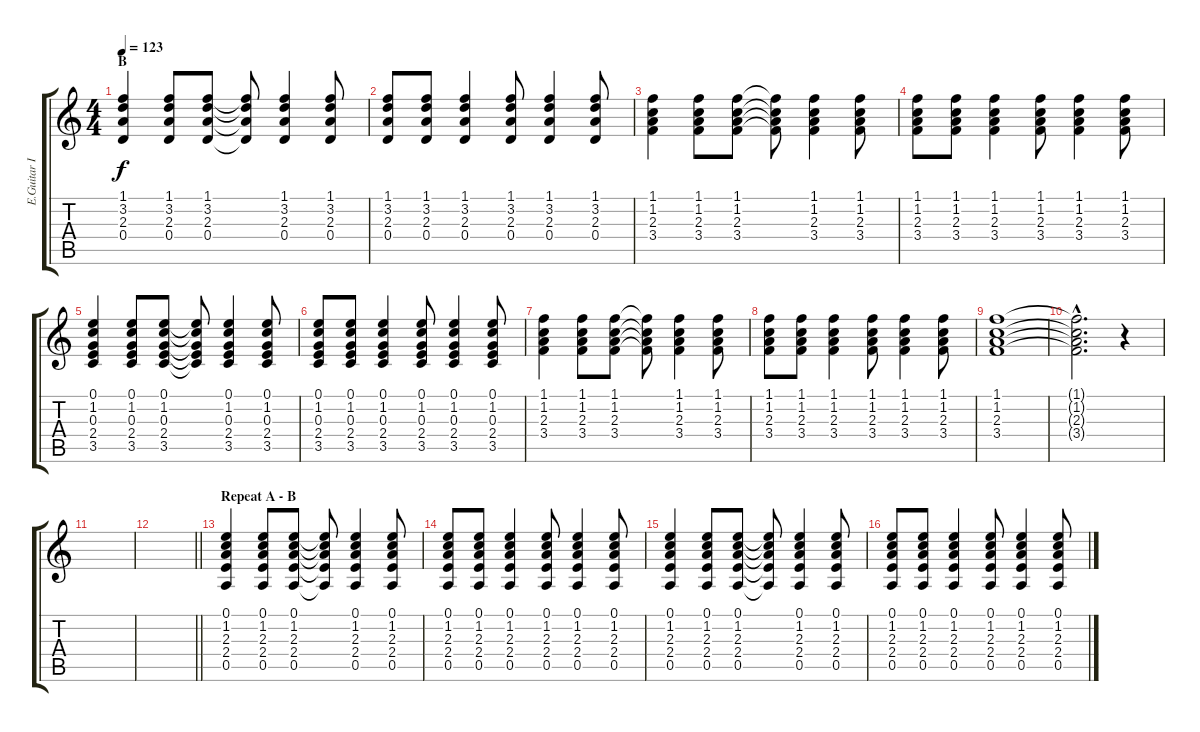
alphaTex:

\track ("E.Guitar II" "E.Guitar I") {instrument acousticguitarsteel}
\staff {score tabs}
\tuning (E4 B3 G3 D3 A2 E2) {hide}
\ts (4 4)
\section ("" "B")
\tempo 123
\clef g2
\ks c
(1.1 3.2 2.3 0.4).4{dy f} (1.1 3.2 2.3 0.4).8 (1.1 3.2 2.3 0.4).8 (1.1{t} 3.2{t} 2.3{t} 0.4{t}).8 (1.1 3.2 2.3 0.4).4 (1.1 3.2 2.3 0.4).8 |
(1.1 3.2 2.3 0.4).8 (1.1 3.2 2.3 0.4).8 (1.1 3.2 2.3 0.4).4 (1.1 3.2 2.3 0.4).8 (1.1 3.2 2.3 0.4).4 (1.1 3.2 2.3 0.4).8 |
(1.1 1.2 2.3 3.4).4 (1.1 1.2 2.3 3.4).8 (1.1 1.2 2.3 3.4).8 (1.1{t} 1.2{t} 2.3{t} 3.4{t}).8 (1.1 1.2 2.3 3.4).4 (1.1 1.2 2.3 3.4).8 |
(1.1 1.2 2.3 3.4).8 (1.1 1.2 2.3 3.4).8 (1.1 1.2 2.3 3.4).4 (1.1 1.2 2.3 3.4).8 (1.1 1.2 2.3 3.4).4 (1.1 1.2 2.3 3.4).8 |
(0.1 1.2 0.3 2.4 3.5).4 (0.1 1.2 0.3 2.4 3.5).8 (0.1 1.2 0.3 2.4 3.5).8 (0.1{t} 1.2{t} 0.3{t} 2.4{t} 3.5{t}).8 (0.1 1.2 0.3 2.4 3.5).4 (0.1 1.2 0.3 2.4 3.5).8 |
(0.1 1.2 0.3 2.4 3.5).8 (0.1 1.2 0.3 2.4 3.5).8 (0.1 1.2 0.3 2.4 3.5).4 (0.1 1.2 0.3 2.4 3.5).8 (0.1 1.2 0.3 2.4 3.5).4 (0.1 1.2 0.3 2.4 3.5).8 |
(1.1 1.2 2.3 3.4).4 (1.1 1.2 2.3 3.4).8 (1.1 1.2 2.3 3.4).8 (1.1{t} 1.2{t} 2.3{t} 3.4{t}).8 (1.1 1.2 2.3 3.4).4 (1.1 1.2 2.3 3.4).8 |
(1.1 1.2 2.3 3.4).8 (1.1 1.2 2.3 3.4).8 (1.1 1.2 2.3 3.4).4 (1.1 1.2 2.3 3.4).8 (1.1 1.2 2.3 3.4).4 (1.1 1.2 2.3 3.4).8 |
(1.1 1.2 2.3 3.4).1 |
(1.1{hac t} 1.2{hac t} 2.3{hac t} 3.4{hac t}).2{d} r.4 |
|
\barLineRight lightlight
|
\section ("" "Repeat A - B")
(0.1 1.2 2.3 2.4 0.5).4 (0.1 1.2 2.3 2.4 0.5).8 (0.1 1.2 2.3 2.4 0.5).8 (0.1{t} 1.2{t} 2.3{t} 2.4{t} 0.5{t}).8 (0.1 1.2 2.3 2.4 0.5).4 (0.1 1.2 2.3 2.4 0.5).8 |
(0.1 1.2 2.3 2.4 0.5).8 (0.1 1.2 2.3 2.4 0.5).8 (0.1 1.2 2.3 2.4 0.5).4 (0.1 1.2 2.3 2.4 0.5).8 (0.1 1.2 2.3 2.4 0.5).4 (0.1 1.2 2.3 2.4 0.5).8 |
(0.1 1.2 2.3 2.4 0.5).4 (0.1 1.2 2.3 2.4 0.5).8 (0.1 1.2 2.3 2.4 0.5).8 (0.1{t} 1.2{t} 2.3{t} 2.4{t} 0.5{t}).8 (0.1 1.2 2.3 2.4 0.5).4 (0.1 1.2 2.3 2.4 0.5).8 |
(0.1 1.2 2.3 2.4 0.5).8 (0.1 1.2 2.3 2.4 0.5).8 (0.1 1.2 2.3 2.4 0.5).4 (0.1 1.2 2.3 2.4 0.5).8 (0.1 1.2 2.3 2.4 0.5).4 (0.1 1.2 2.3 2.4 0.5).8
